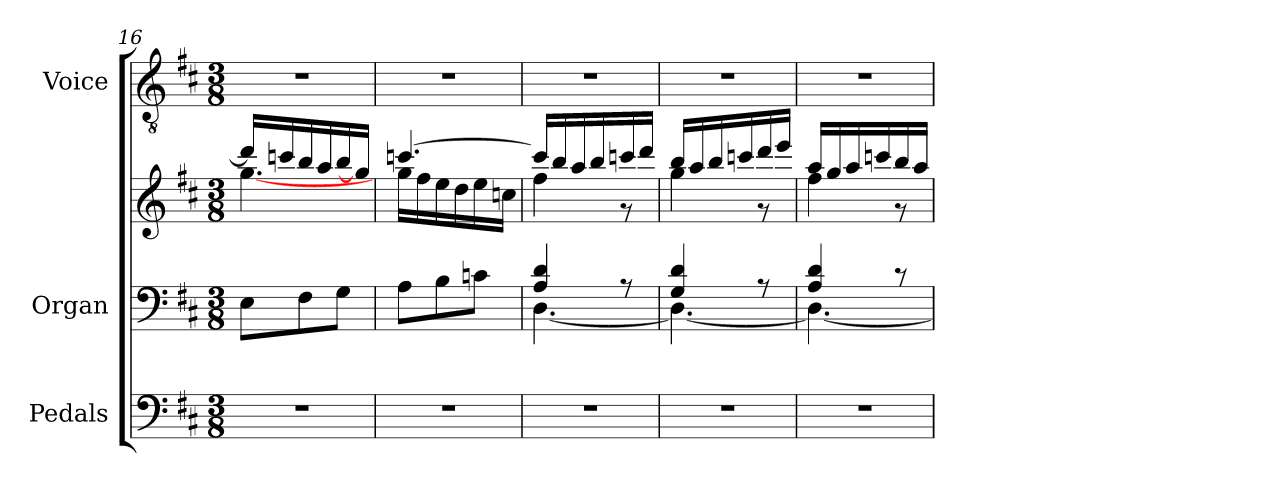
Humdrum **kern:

**kern	**kern	**kern	**kern
*part3	*part2	*part2	*part1
*staff4	*staff3	*staff2	*staff1
*I"Pedals	*I"Organ	*	*I"Voice
*I'Ped.	*I'Org.	*	*I'Voice
*clefF4	*clefF4	*clefG2	*clefGv2
*	*	*	*ITrd7c12
*k[f#c#]	*k[f#c#]	*k[f#c#]	*k[f#c#]
*b:	*b:	*b:	*b:
*M3/8	*M3/8	*M3/8	*M3/8
=16	=16	=16	=16
!LO:N:vis=1	!	!	!LO:N:vis=1
*	*	*^	*
4.r	8Ei\L	16dddi/LL]	[<4.ggi\	4.r
.	.	16cccni/	.	.
.	8F#i\	16bbi/	.	.
.	.	16aai/	.	.
.	8Gi\J	16bbi/	.	.
.	.	16ggi/JJ]	.	.
=17	=17	=17	=17	=17
!LO:N:vis=1	!	!	!	!LO:N:vis=1
4.r	8Ai\L	[>4.cccni/	16ggi\LL	4.r
.	.	.	16ff#i\	.
.	8Bi\	.	16eei\	.
.	.	.	16ddi\	.
.	8cni\J	.	16eei\	.
.	.	.	16ccni\JJ	.
=18	=18	=18	=18	=18
!LO:N:vis=1	!	!	!	!LO:N:vis=1
*	*^	*	*	*
4.r	4Ai/ 4di	[<4.Di\	16ccci/LL]	4ff#i\	4.r
.	.	.	16bbi/	.	.
.	.	.	16aai/	.	.
.	.	.	16bbi/	.	.
.	8r	.	16cccni/	8r	.
.	.	.	16dddi/JJ	.	.
=19	=19	=19	=19	=19	=19
!LO:N:vis=1	!	!	!	!	!LO:N:vis=1
4.r	4Gi/ 4di	4.Di\_<	16bbi/LL	4ggi\	4.r
.	.	.	16aai/	.	.
.	.	.	16bbi/	.	.
.	.	.	16cccni/	.	.
.	8r	.	16dddi/	8r	.
.	.	.	16eeei/JJ	.	.
!!LO:LB:g=z
=20	=20	=20	=20	=20	=20
!LO:N:vis=1	!	!	!	!	!LO:N:vis=1
4.r	4Ai/ 4di	4.Di\_<	16aai/LL	4ff#i\	4.r
.	.	.	16ggi/	.	.
.	.	.	16aai/	.	.
.	.	.	16cccni/	.	.
.	8r	.	16bbi/	8r	.
.	.	.	16aai/JJ	.	.
*	*v	*v	*	*	*
*	*	*v	*v	*
=	=	=	=
*-	*-	*-	*-
